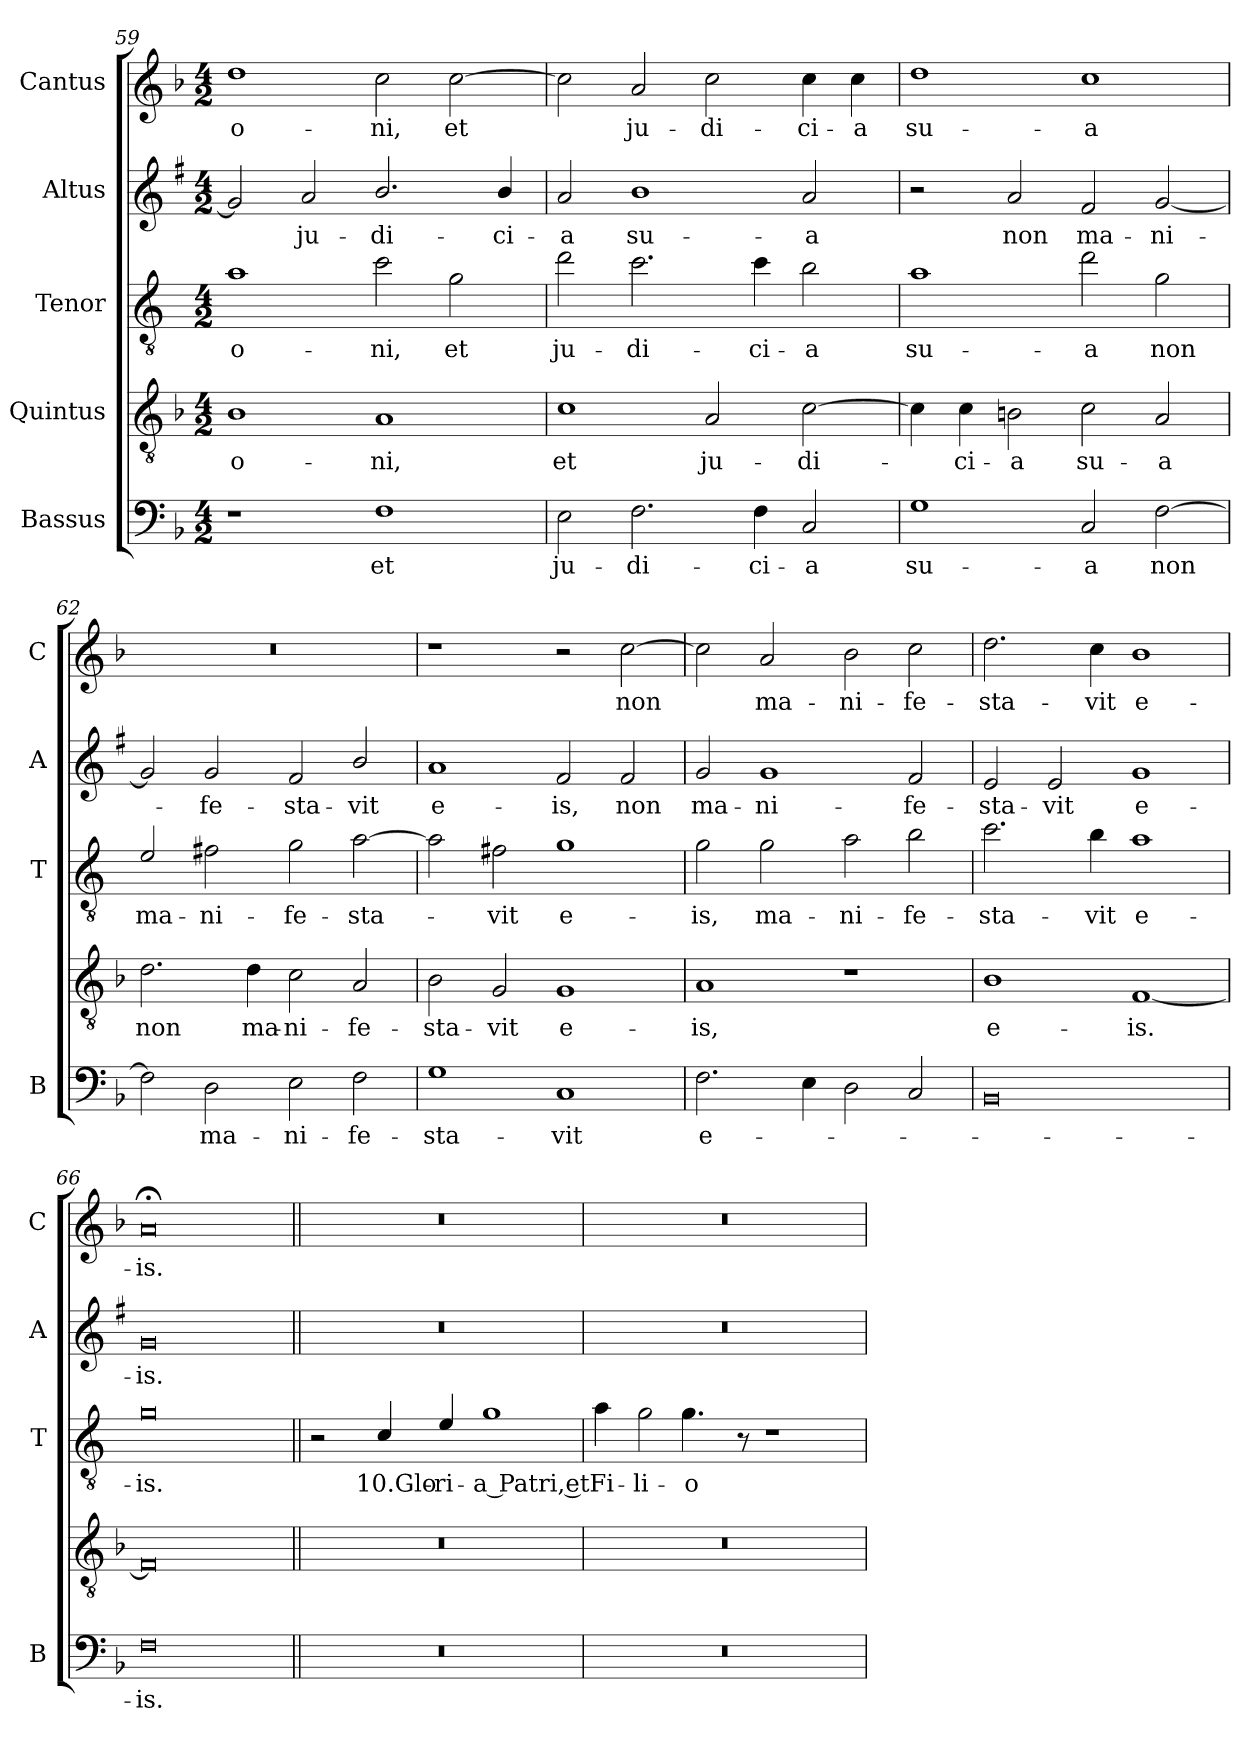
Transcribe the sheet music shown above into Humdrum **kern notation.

**kern	**text	**kern	**text	**kern	**text	**kern	**text	**kern	**text
*part5	*part5	*part4	*part4	*part3	*part3	*part2	*part2	*part1	*part1
*staff5	*staff5	*staff4	*staff4	*staff3	*staff3	*staff2	*staff2	*staff1	*staff1
*I"Bassus	*	*I"Quintus	*	*I"Tenor	*	*I"Altus	*	*I"Cantus	*
*I'B	*	*	*	*I'T	*	*I'A	*	*I'C	*
*clefF4	*	*clefGv2	*	*clefGv2	*	*clefG2	*	*clefG2	*
*	*	*	*	*ITrd4c7	*	*ITrd1c2	*	*	*
*k[b-]	*	*k[b-]	*	*k[b-]	*	*k[b-]	*	*k[b-]	*
*F:	*	*F:	*	*F:	*	*F:	*	*F:	*
*M4/2	*	*M4/2	*	*M4/2	*	*M4/2	*	*M4/2	*
=59	=59	=59	=59	=59	=59	=59	=59	=59	=59
!	!	!	!LO:LY:b	!	!LO:LY:b	!	!	!	!LO:LY:b
1r	.	1B-	-o-	1d	-o-	2f/]	.	1dd	-o-
!	!	!	!	!	!	!	!LO:LY:b	!	!
.	.	.	.	.	.	2g/	ju-	.	.
!	!LO:LY:b	!	!LO:LY:b	!	!LO:LY:b	!	!LO:LY:b	!	!LO:LY:b
1F	et	1A	-ni,	2f\	-ni,	2.a/	-di-	2cc\	-ni,
!	!	!	!	!	!LO:LY:b	!	!	!	!LO:LY:b
.	.	.	.	2c\	et	.	.	[2cc\	et
!	!	!	!	!	!	!	!LO:LY:b	!	!
.	.	.	.	.	.	4a/	-ci-	.	.
!!LO:LB:g=z
=60	=60	=60	=60	=60	=60	=60	=60	=60	=60
!	!LO:LY:b	!	!LO:LY:b	!	!LO:LY:b	!	!LO:LY:b	!	!
2E\	ju-	1c	et	2g\	ju-	2g/	-a	2cc\]	.
!	!LO:LY:b	!	!	!	!LO:LY:b	!	!LO:LY:b	!	!LO:LY:b
2.F\	-di-	.	.	2.f\	-di-	1a	su-	2a/	ju-
!	!	!	!LO:LY:b	!	!	!	!	!	!LO:LY:b
.	.	2A/	ju-	.	.	.	.	2cc\	-di-
!	!LO:LY:b	!	!	!	!LO:LY:b	!	!	!	!
4F\	-ci-	.	.	4f\	-ci-	.	.	.	.
!	!LO:LY:b	!	!LO:LY:b	!	!LO:LY:b	!	!LO:LY:b	!	!LO:LY:b
2C/	-a	[2c\	-di-	2e\	-a	2g/	-a	4cc\	-ci-
!	!	!	!	!	!	!	!	!	!LO:LY:b
.	.	.	.	.	.	.	.	4cc\	-a
=61	=61	=61	=61	=61	=61	=61	=61	=61	=61
!	!LO:LY:b	!	!	!	!LO:LY:b	!	!	!	!LO:LY:b
1G	su-	4c\]	.	1d	su-	2r	.	1dd	su-
!	!	!	!LO:LY:b	!	!	!	!	!	!
.	.	4c\	-ci-	.	.	.	.	.	.
!	!	!	!LO:LY:b	!	!	!	!LO:LY:b	!	!
.	.	2Bn\	-a	.	.	2g/	non	.	.
!	!LO:LY:b	!	!LO:LY:b	!	!LO:LY:b	!	!LO:LY:b	!	!LO:LY:b
2C/	-a	2c\	su-	2g\	-a	2e/	ma-	1cc	-a
!	!LO:LY:b	!	!LO:LY:b	!	!LO:LY:b	!	!LO:LY:b	!	!
[2F\	non	2A/	-a	2c\	non	[2f/	-ni-	.	.
=62	=62	=62	=62	=62	=62	=62	=62	=62	=62
!	!	!	!LO:LY:b	!	!LO:LY:b	!	!	!	!
2F\]	.	2.d\	non	2A/	ma-	2f/]	.	0r	.
!	!LO:LY:b	!	!	!	!LO:LY:b	!	!LO:LY:b	!	!
2D\	ma-	.	.	2Bn\	-ni-	2f/	-fe-	.	.
!	!	!	!LO:LY:b	!	!	!	!	!	!
.	.	4d\	ma-	.	.	.	.	.	.
!	!LO:LY:b	!	!LO:LY:b	!	!LO:LY:b	!	!LO:LY:b	!	!
2E\	-ni-	2c\	-ni-	2c\	-fe-	2e/	-sta-	.	.
!	!LO:LY:b	!	!LO:LY:b	!	!LO:LY:b	!	!LO:LY:b	!	!
2F\	-fe-	2A/	-fe-	[2d\	-sta-	2a/	-vit	.	.
=63	=63	=63	=63	=63	=63	=63	=63	=63	=63
!	!LO:LY:b	!	!LO:LY:b	!	!	!	!LO:LY:b	!	!
1G	-sta-	2B-\	-sta-	2d\]	.	1g	e-	1r	.
!	!	!	!LO:LY:b	!	!LO:LY:b	!	!	!	!
.	.	2G/	-vit	2Bn\	-vit	.	.	.	.
!	!LO:LY:b	!	!LO:LY:b	!	!LO:LY:b	!	!LO:LY:b	!	!
1C	-vit	1G	e-	1c	e-	2e/	-is,	2r	.
!	!	!	!	!	!	!	!LO:LY:b	!	!LO:LY:b
.	.	.	.	.	.	2e/	non	[2cc\	non
=64	=64	=64	=64	=64	=64	=64	=64	=64	=64
!	!LO:LY:b	!	!LO:LY:b	!	!LO:LY:b	!	!LO:LY:b	!	!
2.F\	e-	1A	-is,	2c\	-is,	2f/	ma-	2cc\]	.
!	!	!	!	!	!LO:LY:b	!	!LO:LY:b	!	!LO:LY:b
.	.	.	.	2c\	ma-	1f	-ni-	2a/	ma-
4E\	.	.	.	.	.	.	.	.	.
!	!	!	!	!	!LO:LY:b	!	!	!	!LO:LY:b
2D\	.	1r	.	2d\	-ni-	.	.	2b-\	-ni-
!	!	!	!	!	!LO:LY:b	!	!LO:LY:b	!	!LO:LY:b
2C/	.	.	.	2e\	-fe-	2e/	-fe-	2cc\	-fe-
=65	=65	=65	=65	=65	=65	=65	=65	=65	=65
!	!	!	!LO:LY:b	!	!LO:LY:b	!	!LO:LY:b	!	!LO:LY:b
0BB-	.	1B-	e-	2.f\	-sta-	2d/	-sta-	2.dd\	-sta-
!	!	!	!	!	!	!	!LO:LY:b	!	!
.	.	.	.	.	.	2d/	-vit	.	.
!	!	!	!	!	!LO:LY:b	!	!	!	!LO:LY:b
.	.	.	.	4e\	-vit	.	.	4cc\	-vit
!	!	!	!LO:LY:b	!	!LO:LY:b	!	!LO:LY:b	!	!LO:LY:b
.	.	[1F	-is.	1d	e-	1f	e-	1b-	e-
=66	=66	=66	=66	=66	=66	=66	=66	=66	=66
!	!LO:LY:b	!	!	!	!LO:LY:b	!	!LO:LY:b	!	!LO:LY:b
0F	-is.	0F]	.	0c	-is.	0f	-is.	0a;<	-is.
!!LO:LB:g=z
=67||	=67||	=67||	=67||	=67||	=67||	=67||	=67||	=67||	=67||
0r	.	0r	.	2r	.	0r	.	0r	.
!	!	!	!	!	!LO:LY:b	!	!	!	!
.	.	.	.	4F/	10.Glo-	.	.	.	.
!	!	!	!	!	!LO:LY:b	!	!	!	!
.	.	.	.	4A/	-ri-	.	.	.	.
!	!	!	!	!	!LO:LY:b	!	!	!	!
.	.	.	.	1c	-a Patri, et	.	.	.	.
=68	=68	=68	=68	=68	=68	=68	=68	=68	=68
!	!	!	!	!	!LO:LY:b	!	!	!	!
0r	.	0r	.	4d\	Fi-	0r	.	0r	.
!	!	!	!	!LO:N:head=open	!LO:LY:b	!	!	!	!
.	.	.	.	4c\	-li-	.	.	.	.
!	!	!	!	!	!LO:LY:b	!	!	!	!
.	.	.	.	4.c\	-o	.	.	.	.
.	.	.	.	8r	.	.	.	.	.
.	.	.	.	1r	.	.	.	.	.
=	=	=	=	=	=	=	=	=	=
*-	*-	*-	*-	*-	*-	*-	*-	*-	*-
